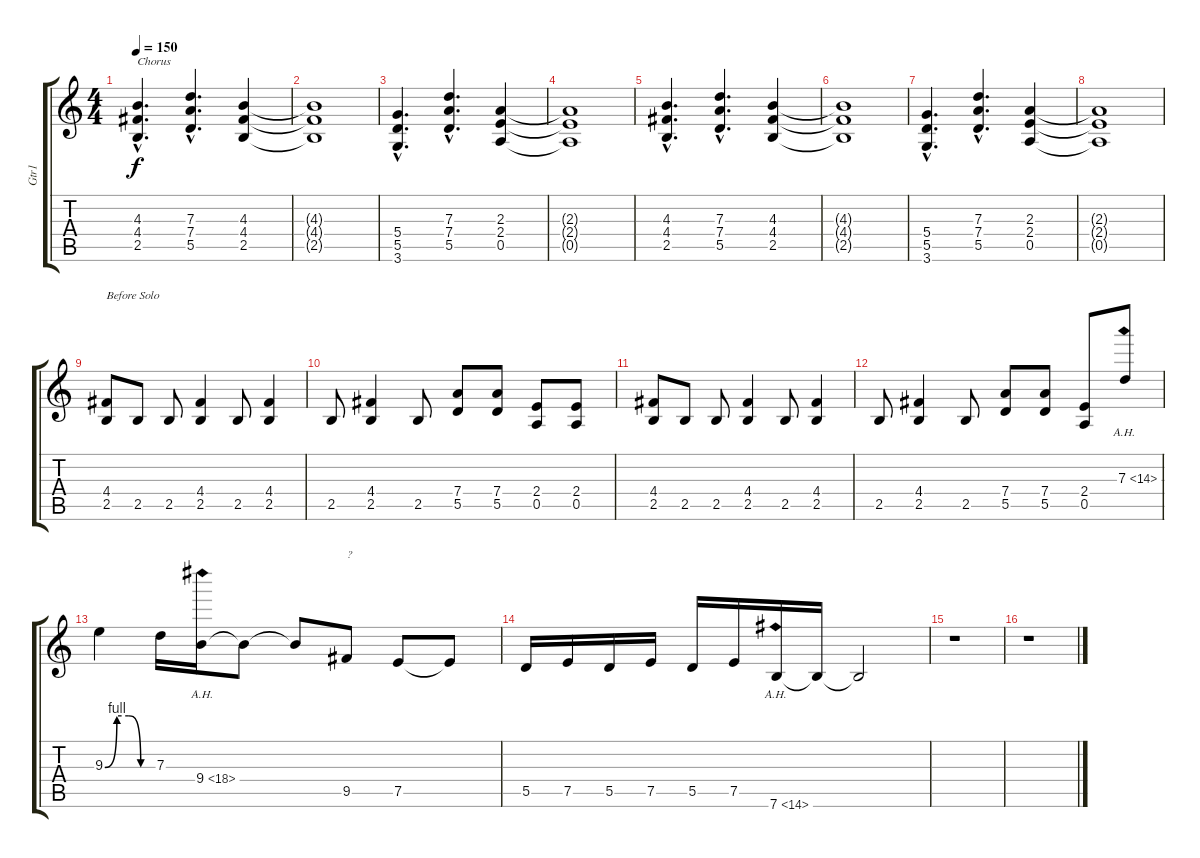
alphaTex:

\track ("Gtr1" "Gtr1") {instrument overdrivenguitar}
\staff {score tabs}
\tuning (E4 B3 G3 D3 A2 E2) {hide}
\ts (4 4)
\tempo 150
\clef g2
\ks c
(4.3{hac} 4.4{hac} 2.5{hac}).4{d txt "Chorus" dy f} (7.3{hac} 7.4{hac} 5.5{hac}).4{d} (4.3 4.4 2.5).4 |
(4.3{t} 4.4{t} 2.5{t}).1 |
(5.4{hac} 5.5{hac} 3.6{hac}).4{d} (7.3{hac} 7.4{hac} 5.5{hac}).4{d} (2.3 2.4 0.5).4 |
(2.3{t} 2.4{t} 0.5{t}).1 |
(4.3{hac} 4.4{hac} 2.5{hac}).4{d} (7.3{hac} 7.4{hac} 5.5{hac}).4{d} (4.3 4.4 2.5).4 |
(4.3{t} 4.4{t} 2.5{t}).1 |
(5.4{hac} 5.5{hac} 3.6{hac}).4{d} (7.3{hac} 7.4{hac} 5.5{hac}).4{d} (2.3 2.4 0.5).4 |
(2.3{t} 2.4{t} 0.5{t}).1 |
(4.4 2.5).8{txt "Before Solo"} 2.5.8 2.5.8 (4.4 2.5).4 2.5.8 (4.4 2.5).4 |
2.5.8 (4.4 2.5).4 2.5.8 (7.4 5.5).8 (7.4 5.5).8 (2.4 0.5).8 (2.4 0.5).8 |
(4.4 2.5).8 2.5.8 2.5.8 (4.4 2.5).4 2.5.8 (4.4 2.5).4 |
2.5.8 (4.4 2.5).4 2.5.8 (7.4 5.5).8 (7.4 5.5).8 (2.4 0.5).8 7.3{ah 7}.8 |
9.3{be (custom 0 0 15 4 30 4 45 0 60 0)}.4 7.3.16 9.4{ah 9}.16 9.4{t}.8 9.4{t}.8 9.5.8{txt "?"} 7.5.8 7.5{t}.8 |
5.5.16 7.5.16 5.5.16 7.5.16 5.5.16 7.5.16 7.6{ah 7}.16 7.6{t}.16 7.6{t}.2 |
r.1 |
r.1
